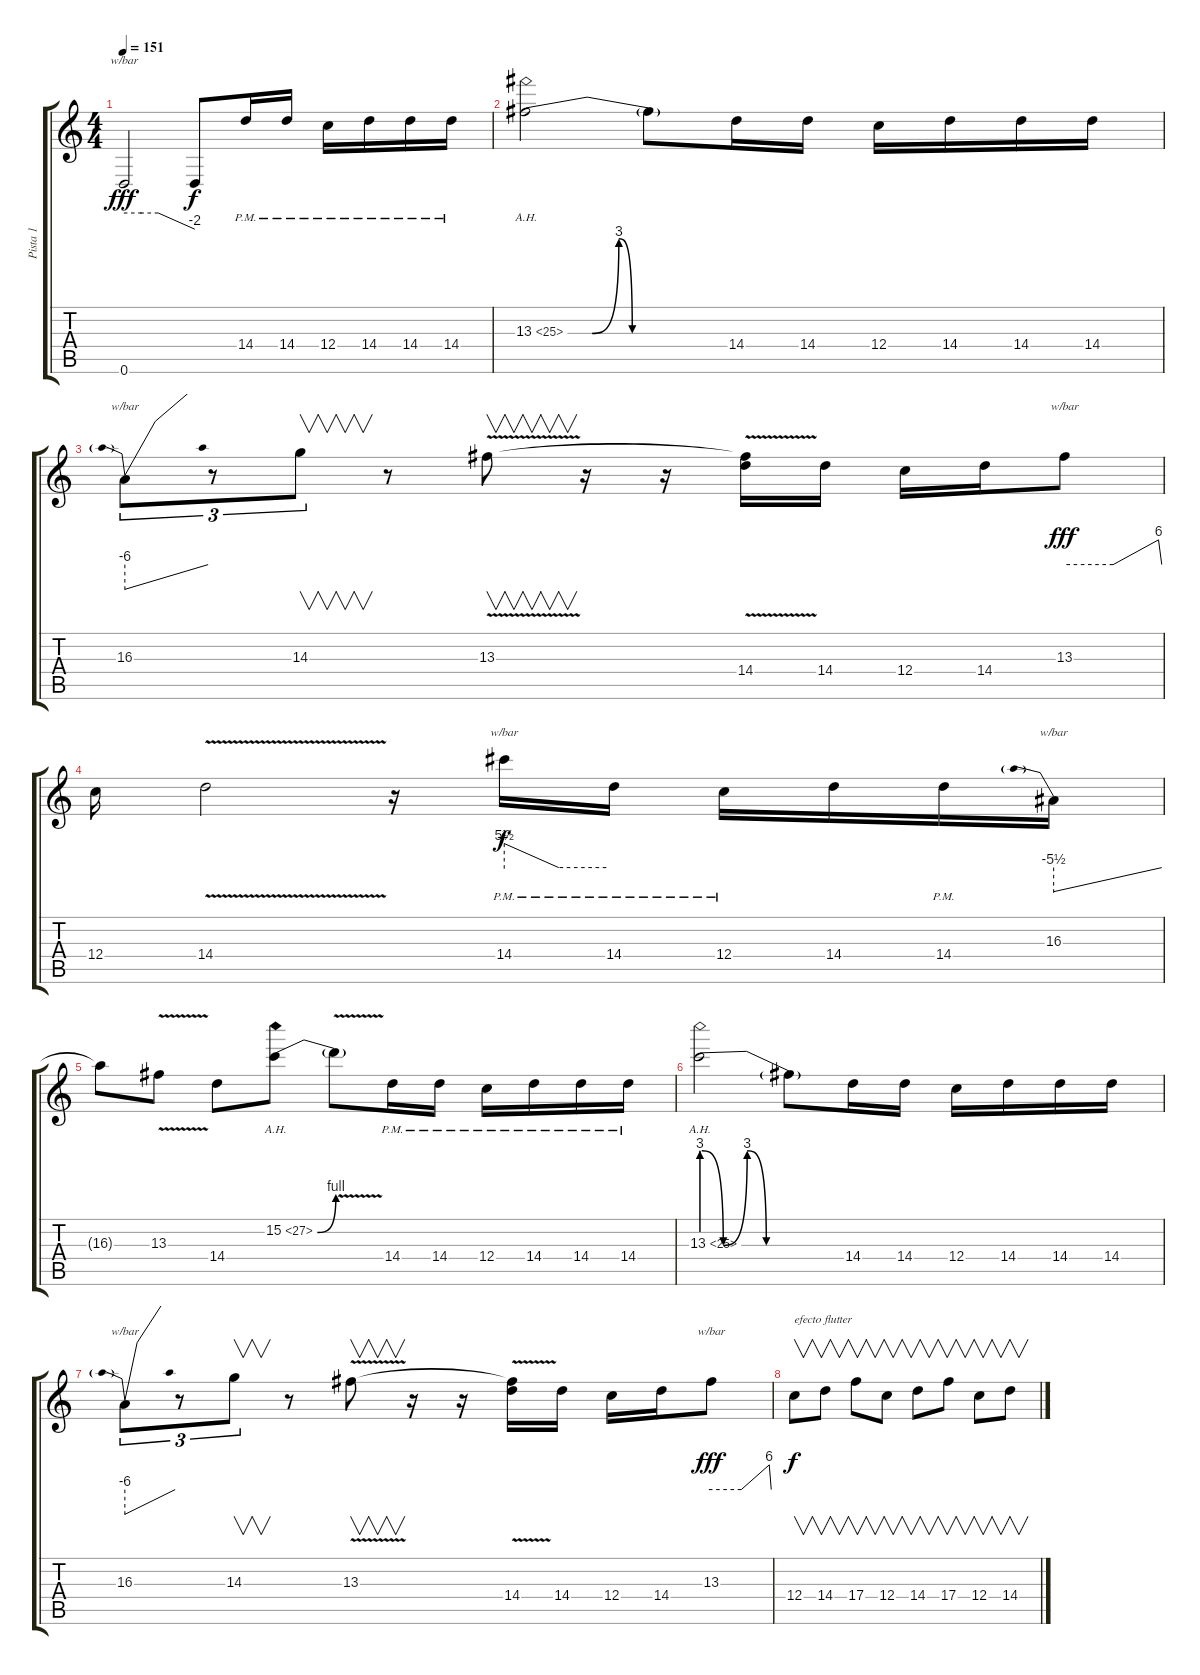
\track ("Pista 1" "Pista 1") {instrument distortionguitar}
\staff {score tabs}
\tuning (D4 A3 F3 C3 G2 D2) {hide}
\ts (4 4)
\tempo 151
\clef g2
\ks c
0.6.2{tbe (custom default 0 0 15 0 29 0 60 -8) dy fff volume 16 balance 16 instrument distortionguitar} 0.6{t}.8{dy f} 14.4{pm}.16 14.4{pm}.16 12.4{pm}.16 14.4{pm}.16 14.4{pm}.16 14.4{pm}.16 |
13.3{be (custom 0 0 9 0 19 12 24 0 27 0 35 0 45 0 60 0) ah 12}.2 13.3{t}.8 14.4.16 14.4.16 12.4.16 14.4.16 14.4.16 14.4.16 |
16.3.8{tu (3 2) tbe (predivedive default 0 -24 60 0)} r.8{tu (3 2)} 14.3.8{v tu (3 2)} r.8 13.3{v}.8{v} r.16 r.16 (13.3{t} 14.4).16 14.4.16 12.4.16 14.4.16 13.3.8{tbe (custom default 0 0 30 0 58 24 60 0) dy fff} |
12.4.16 14.4{v}.2 r.16 14.4{pm}.16{tbe (custom default 0 22 32 0 60 0) dy f} 14.4{pm}.16 12.4{pm}.16 14.4.16 14.4{pm}.16 16.3.16{tbe (predivedive default 0 -22 60 0)} |
16.3{t}.8 13.3{v}.8 14.4.8 15.2{be (bend 0 0 60 4) ah 12}.8 15.2{v t}.8 14.4{pm}.16 14.4{pm}.16 12.4{pm}.16 14.4{pm}.16 14.4{pm}.16 14.4{pm}.16 |
13.3{be (custom 0 12 9 0 19 12 27 0 35 0 45 0 60 0) ah 12}.2 13.3{t}.8 14.4.16 14.4.16 12.4.16 14.4.16 14.4.16 14.4.16 |
16.3.8{tu (3 2) tbe (predivedive default 0 -24 60 0)} r.8{tu (3 2)} 14.3.8{v tu (3 2)} r.8 13.3{v}.8{v} r.16 r.16 (13.3{t} 14.4).16 14.4.16 12.4.16 14.4.16 13.3.8{tbe (custom default 0 0 30 0 58 24 60 0) dy fff} |
12.4.8{v txt "efecto flutter" dy f instrument distortionguitar} 14.4.8{v} 17.4.8{v} 12.4.8{v} 14.4.8{v} 17.4.8{v} 12.4.8{v} 14.4.8{v}
